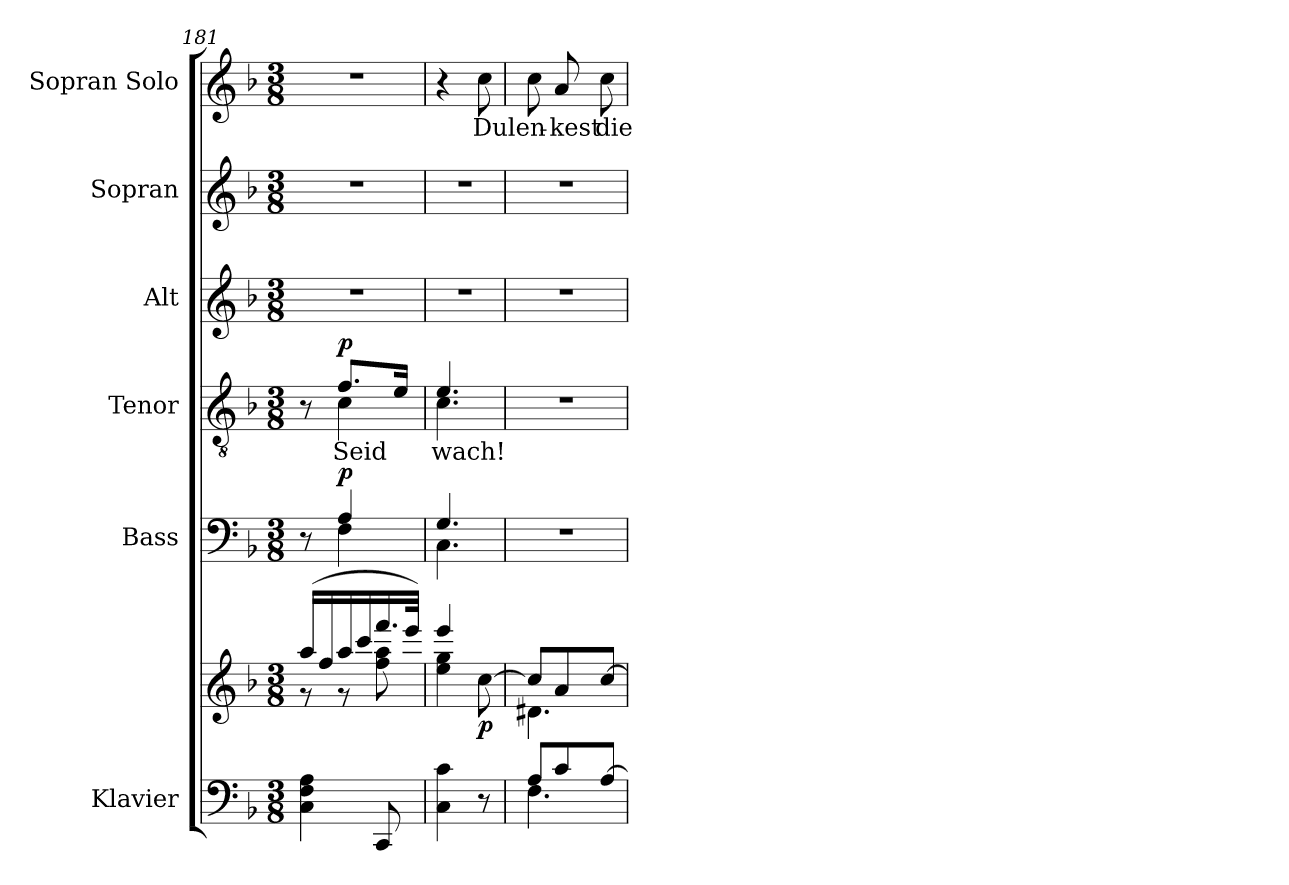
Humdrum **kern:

**kern	**kern	**dynam	**kern	**dynam	**kern	**text	**dynam	**kern	**kern	**kern	**text
*part6	*part6	*part6	*part5	*part5	*part4	*part4	*part4	*part3	*part2	*part1	*part1
*staff7	*staff6	*staff6/7	*staff5	*staff5	*staff4	*staff4	*staff4	*staff3	*staff2	*staff1	*staff1
*I"Klavier	*	*	*I"Bass	*	*I"Tenor	*	*	*I"Alt	*I"Sopran	*I"Sopran Solo	*
*	*	*	*I'B	*	*I'T	*	*	*I'A	*I'S	*	*
*clefF4	*clefG2	*	*clefF4	*	*clefGv2	*	*	*clefG2	*clefG2	*clefG2	*
*k[b-]	*k[b-]	*	*k[b-]	*	*k[b-]	*	*	*k[b-]	*k[b-]	*k[b-]	*
*M3/8	*M3/8	*	*M3/8	*	*M3/8	*	*	*M3/8	*M3/8	*M3/8	*
=181	=181	=181	=181	=181	=181	=181	=181	=181	=181	=181	=181
*	*^	*	*^	*	*^	*	*	*	*	*	*
4C\ 4F\ 4A\	(16aa/LL	8r	.	8r	8ryy	.	8r	8ryy	.	.	4.r	4.r	4.r	.
.	16ff/	.	.	.	.	.	.	.	.	.	.	.	.	.
!	!	!	!	!	!	!LO:DY:a	!	!	!LO:LY:b	!LO:DY:a	!	!	!	!
.	16aa/	8r	.	4A/	4F\	p	8.f/L	4c\	Seid	p	.	.	.	.
.	16ccc/	.	.	.	.	.	.	.	.	.	.	.	.	.
8CC/	16.fff/	8ff\ 8aa\	.	.	.	.	.	.	.	.	.	.	.	.
.	.	.	.	.	.	.	16e/Jk	.	.	.	.	.	.	.
.	32eee/JJk)	.	.	.	.	.	.	.	.	.	.	.	.	.
=182	=182	=182	=182	=182	=182	=182	=182	=182	=182	=182	=182	=182	=182	=182
!	!	!	!	!	!	!	!	!	!LO:LY:b	!	!	!	!	!
4C\ 4c\	4eee/	4ee\ 4gg\	.	4.G/	4.C\	.	4.e/	4.c\	wach!	.	4.r	4.r	4r	.
!	!	!	!LO:DY:b	!	!	!	!	!	!	!	!	!	!	!LO:LY:b
8r	[8cc\	8ryy	p	.	.	.	.	.	.	.	.	.	8cc\	Du
*	*	*	*	*v	*v	*	*	*	*	*	*	*	*	*
*	*	*	*	*	*	*v	*v	*	*	*	*	*	*
!!LO:LB:g=z
=183	=183	=183	=183	=183	=183	=183	=183	=183	=183	=183	=183	=183
*^	*	*	*	*	*	*	*	*	*	*	*	*
!	!	!	!	!	!	!	!	!	!	!	!	!	!LO:LY:b
8A/L	4.F\	8cc/L]	4.d#X\	.	4.r	.	4.r	.	.	4.r	4.r	8cc\	len-
!	!	!	!	!	!	!	!	!	!	!	!	!	!LO:LY:b
8c/	.	8a/	.	.	.	.	.	.	.	.	.	8a/	-kest
!	!	!	!	!	!	!	!	!	!	!	!	!	!LO:LY:b
[8A/J	.	[8cc/J	.	.	.	.	.	.	.	.	.	8cc\	die
*v	*v	*	*	*	*	*	*	*	*	*	*	*	*
*	*v	*v	*	*	*	*	*	*	*	*	*	*
=	=	=	=	=	=	=	=	=	=	=	=
*-	*-	*-	*-	*-	*-	*-	*-	*-	*-	*-	*-
